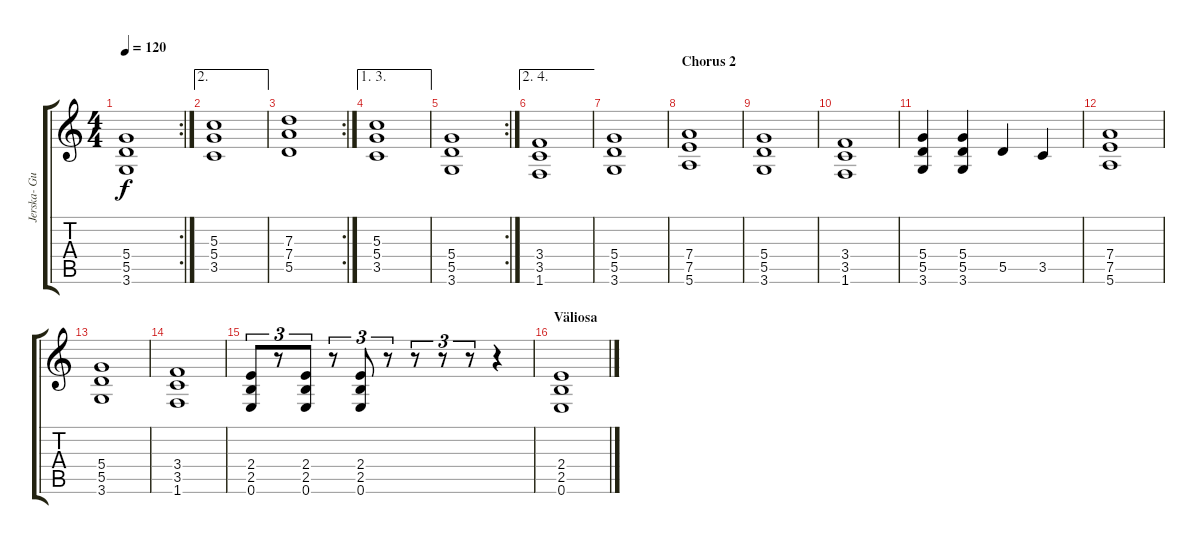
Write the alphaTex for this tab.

\track ("Jerska- Guitar 2" "Jerska- Gu") {instrument distortionguitar}
\staff {score tabs}
\tuning (E4 B3 G3 D3 A2 E2) {hide}
\rc 2
\ts (4 4)
\tempo 120
\clef g2
\ks c
(5.4 5.5 3.6).1{dy f} |
\ae 2
(5.3 5.4 3.5).1{balance 16 instrument distortionguitar} |
\rc 2
(7.3 7.4 5.5).1 |
\ae (1 3)
(5.3 5.4 3.5).1{balance 16 instrument distortionguitar} |
\rc 2
(5.4 5.5 3.6).1 |
\ae (2 4)
(3.4 3.5 1.6).1{balance 16 instrument distortionguitar} |
(5.4 5.5 3.6).1 |
\section ("" "Chorus 2")
(7.4 7.5 5.6).1 |
(5.4 5.5 3.6).1 |
(3.4 3.5 1.6).1 |
(5.4 5.5 3.6).4 (5.4 5.5 3.6).4 5.5.4 3.5.4 |
(7.4 7.5 5.6).1 |
(5.4 5.5 3.6).1 |
(3.4 3.5 1.6).1 |
(2.4 2.5 0.6).8{tu (3 2)} r.8{tu (3 2)} (2.4 2.5 0.6).8{tu (3 2)} r.8{tu (3 2)} (2.4 2.5 0.6).8{tu (3 2)} r.8{tu (3 2)} r.8{tu (3 2)} r.8{tu (3 2)} r.8{tu (3 2)} r.4 |
\section ("" "Väliosa")
(2.4 2.5 0.6).1
